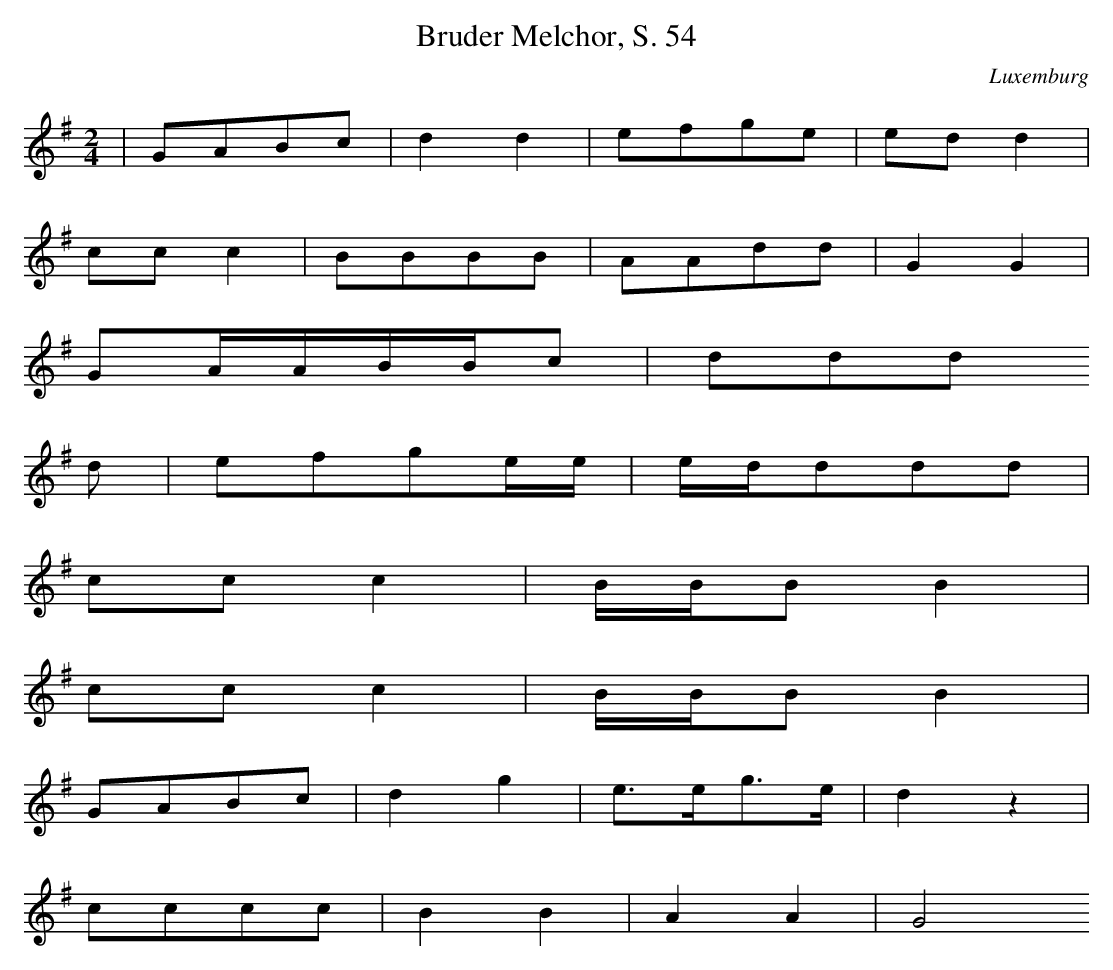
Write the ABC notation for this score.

X:1
T: Bruder Melchor, S. 54
O: Luxemburg
M: 2/4
L: 1/16
K: G
 | G2A2B2c2 | d4d4 | e2f2g2e2 | e2d2d4 |
c2c2c4 | B2B2B2B2 | A2A2d2d2 | G4G4 |
G2AABBc2 | d2d2d2
d2 | e2f2g2ee | edd2d2d2 |
c2c2c4 | BBB2B4 |
c2c2c4 | BBB2B4 |
G2A2B2c2 | d4g4 | e3eg3e | d4z4 |
c2c2c2c2 | B4B4 | A4A4 | G8
